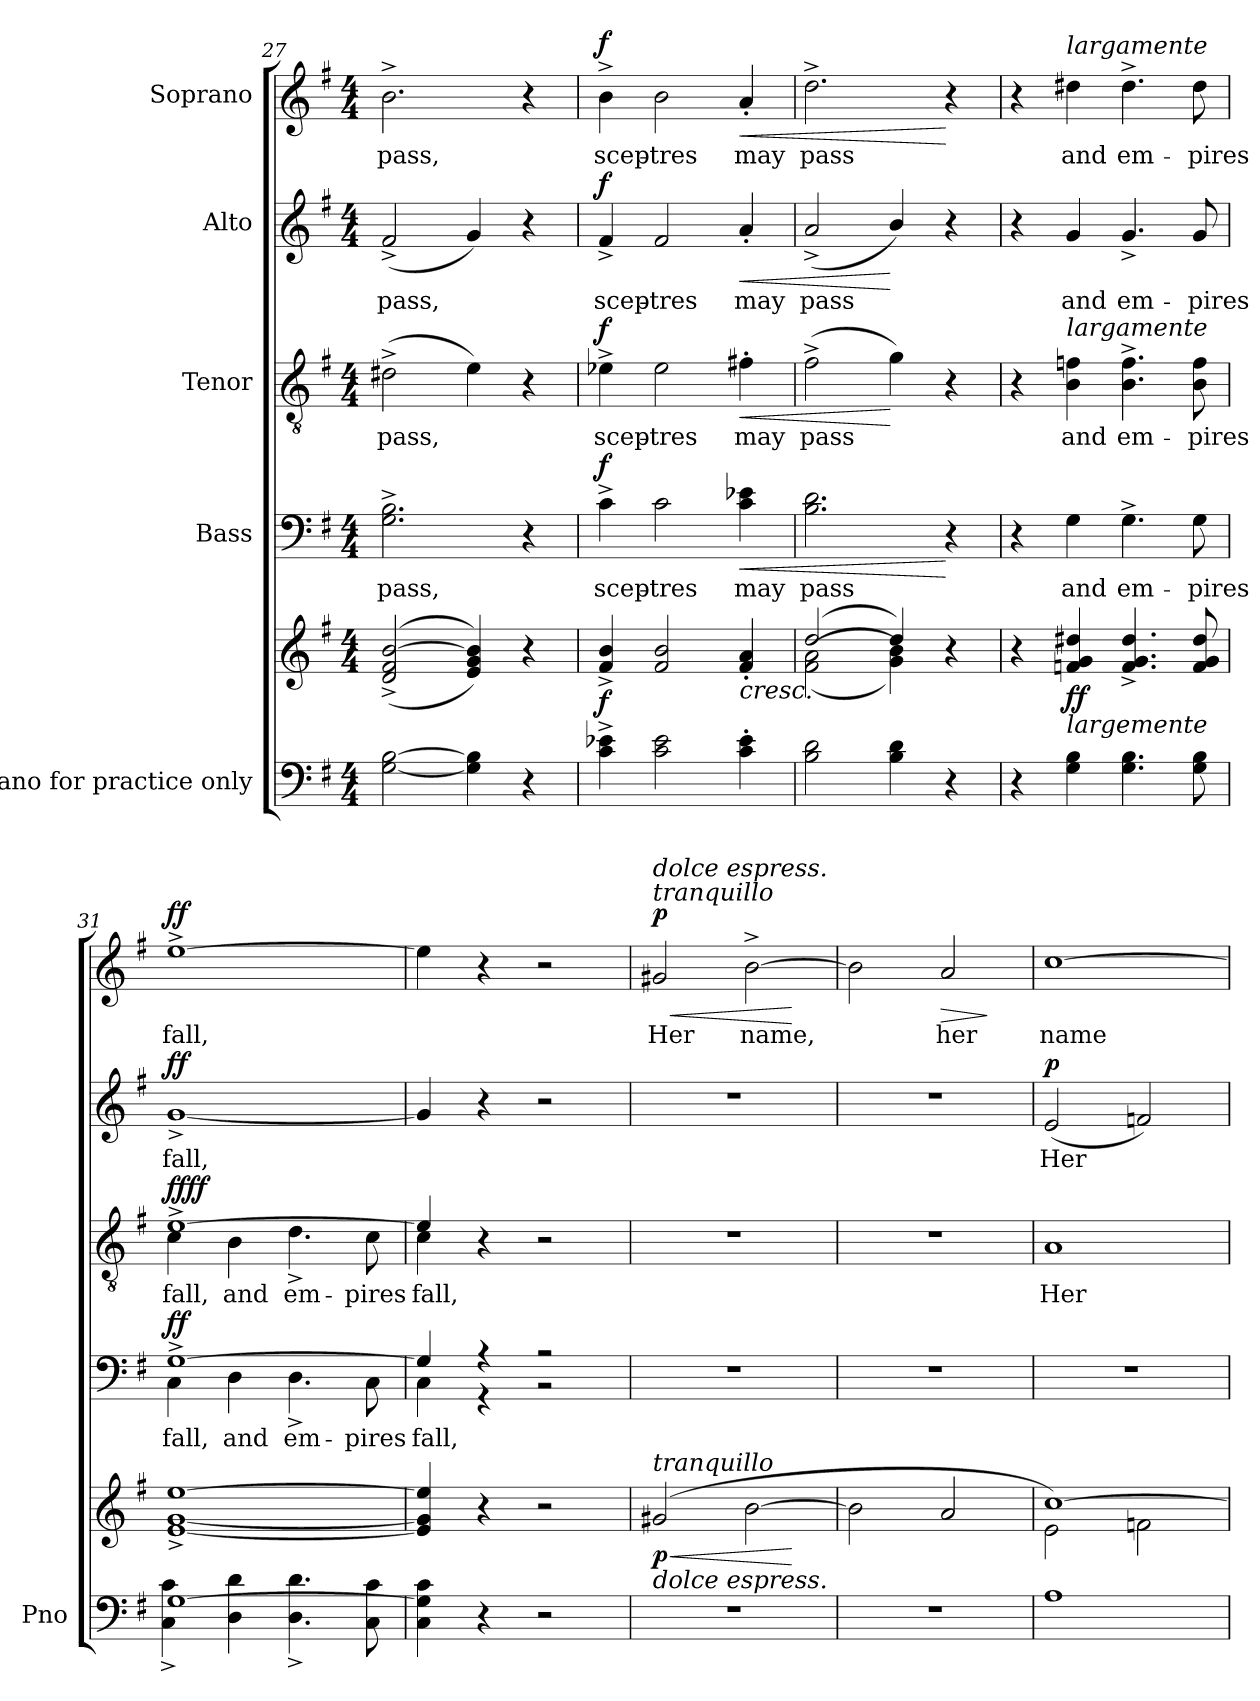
**kern	**kern	**dynam	**kern	**text	**dynam	**kern	**text	**dynam	**kern	**text	**dynam	**kern	**text	**dynam
*part5	*part5	*part5	*part4	*part4	*part4	*part3	*part3	*part3	*part2	*part2	*part2	*part1	*part1	*part1
*staff6	*staff5	*staff5/6	*staff4	*staff4	*staff4	*staff3	*staff3	*staff3	*staff2	*staff2	*staff2	*staff1	*staff1	*staff1
*I"Piano for practice only	*	*	*I"Bass	*	*	*I"Tenor	*	*	*I"Alto	*	*	*I"Soprano	*	*
*I'Pno	*	*	*	*	*	*	*	*	*	*	*	*	*	*
*clefF4	*clefG2	*	*clefF4	*	*	*clefGv2	*	*	*clefG2	*	*	*clefG2	*	*
*k[f#]	*k[f#]	*	*k[f#]	*	*	*k[f#]	*	*	*k[f#]	*	*	*k[f#]	*	*
*M4/4	*M4/4	*	*M4/4	*	*	*M4/4	*	*	*M4/4	*	*	*M4/4	*	*
=27	=27	=27	=27	=27	=27	=27	=27	=27	=27	=27	=27	=27	=27	=27
!	!	!	!	!LO:LY:b	!	!	!LO:LY:b	!	!	!LO:LY:b	!	!	!LO:LY:b	!
[2G\ [2B\	(<(<2d/^ 2f#/^ [2b/^	.	2.G\^ 2.B\^	pass,	.	(>2d#X^\	pass,	.	(<2f#^/	pass,	.	2.b^\	pass,	.
4G\] 4B\]	4e/ 4g/ 4b/]))	.	.	.	.	4e\)	.	.	4g/)	.	.	.	.	.
4r	4r	.	4r	.	.	4r	.	.	4r	.	.	4r	.	.
=28	=28	=28	=28	=28	=28	=28	=28	=28	=28	=28	=28	=28	=28	=28
!	!	!LO:DY:b	!	!LO:LY:b	!LO:DY:a	!	!LO:LY:b	!LO:DY:a	!	!LO:LY:b	!LO:DY:a	!	!LO:LY:b	!LO:DY:a
4c\^ 4e-X\^	4f#/^ 4b/^	f	4c^\	scep-	f	4e-X^\	scep-	f	4f#^/	scep-	f	4b^\	scep-	f
!	!	!	!	!LO:LY:b	!	!	!LO:LY:b	!	!	!LO:LY:b	!	!	!LO:LY:b	!
2c\ 2e-\	2f#/ 2b/	.	2c\	-tres	.	2e-\	tres	.	2f#/	-tres	.	2b\	-tres	.
!	!	!LO:HP:b	!	!LO:LY:b	!LO:HP:b	!	!LO:LY:b	!LO:HP:b	!	!LO:LY:b	!LO:HP:b	!	!LO:LY:b	!LO:HP:b
4c\' 4e-\'	4f#/' 4a/'	<	4c\ 4e-X\	may	<	4f#X'\	may	<	4a'/	may	<	4a'/	may	<
=29	=29	=29	=29	=29	=29	=29	=29	=29	=29	=29	=29	=29	=29	=29
*	*^	*	*	*	*	*	*	*	*	*	*	*	*	*
!	!	!	!	!	!LO:LY:b	!	!	!LO:LY:b	!	!	!LO:LY:b	!	!	!LO:LY:b	!
2B\ 2d\	(>2dd/	(<(<2f#\ 2a\	.	2.B\ 2.d\	pass	.	(>2f#^\	pass	.	(<2a^/	pass	.	2.dd^\	pass	.
4B\ 4d\	4dd/)	4g\ 4b\))	.	.	.	.	4g\)	.	[	4b/)	.	[	.	.	.
4r	4r	4ryy	.	4r	.	[	4r	.	.	4r	.	.	4r	.	[
*	*v	*v	*	*	*	*	*	*	*	*	*	*	*	*	*
=30	=30	=30	=30	=30	=30	=30	=30	=30	=30	=30	=30	=30	=30	=30
4r	4r	.	4r	.	.	4r	.	.	4r	.	.	4r	.	.
!	!	!	!	!	!	!	!	!	!	!	!	!LO:TX:a:i:t=largamente	!	!
!	!	!	!	!	!	!LO:TX:a:i:t=largamente	!	!	!	!	!	!	!	!
!	!LO:TX:b:i:t=largemente	!	!	!	!	!	!	!	!	!	!	!	!	!
!	!	!LO:DY:b	!	!LO:LY:b	!	!	!LO:LY:b	!	!	!LO:LY:b	!	!	!LO:LY:b	!
4G\ 4B\	4fn/ 4g/ 4dd#X/	ff	4G\	and	.	4B\ 4fn\	and	.	4g/	and	.	4dd#X\	and	.
!	!	!	!	!LO:LY:b	!	!	!LO:LY:b	!	!	!LO:LY:b	!	!	!LO:LY:b	!
4.G\ 4.B\	4.f/^ 4.g/^ 4.dd#/^	.	4.G^\	em-	.	4.B\^ 4.f\^	em-	.	4.g^/	em-	.	4.dd#^\	em-	.
!	!	!	!	!LO:LY:b	!	!	!LO:LY:b	!	!	!LO:LY:b	!	!	!LO:LY:b	!
8G\ 8B\	8f/ 8g/ 8dd#/	.	8G\	-pires	.	8B\ 8f\	-pires	.	8g/	-pires	.	8dd#\	-pires	.
!!LO:LB:g=z
=31	=31	=31	=31	=31	=31	=31	=31	=31	=31	=31	=31	=31	=31	=31
*^	*	*	*	*	*	*	*	*	*	*	*	*	*	*
!	!	!	!	!	!LO:LY:b	!LO:DY:a	!	!LO:LY:b	!LO:DY:a	!	!LO:LY:b	!	!	!LO:LY:b	!
*	*	*	*	*^	*	*	*^	*	*	*	*	*	*	*	*
!	!	!	!	!	!	!	!	!	!	!	!LO:DY:n=1:a	!	!	!LO:DY:a	!	!	!LO:DY:a
[1G	4C\^ 4c\^	[1e^ [1g^ [1ee^	.	[1G^	4C\	fall,	ff	[1e^	4c\	fall,	ff ff	[1g^	fall,	ff	[1ee^	fall,	ff
!	!	!	!	!	!	!LO:LY:b	!	!	!	!LO:LY:b	!	!	!	!	!	!	!
.	4D\ 4d\	.	.	.	4D\	and	.	.	4B\	and	.	.	.	.	.	.	.
!	!	!	!	!	!	!LO:LY:b	!	!	!	!LO:LY:b	!	!	!	!	!	!	!
.	4.D\^ 4.d\^	.	.	.	4.D^\	em-	.	.	4.d^\	em-	.	.	.	.	.	.	.
!	!	!	!	!	!	!LO:LY:b	!	!	!	!LO:LY:b	!	!	!	!	!	!	!
.	8C\ 8c\	.	.	.	8C\	-pires	.	.	8c\	-pires	.	.	.	.	.	.	.
=32	=32	=32	=32	=32	=32	=32	=32	=32	=32	=32	=32	=32	=32	=32	=32	=32	=32
!	!	!	!	!	!	!LO:LY:b	!	!	!	!LO:LY:b	!	!	!	!	!	!	!
*v	*v	*	*	*	*	*	*	*	*	*	*	*	*	*	*	*	*
4C\ 4G\] 4c\	4e/] 4g/] 4ee/]	.	4G/]	4C\	fall,	.	4e/]	4c\	fall,	.	4g/]	.	.	4ee\]	.	.
4r	4r	.	4r	4r	.	.	4r	2.ryy	.	.	4r	.	.	4r	.	.
2r	2r	.	2r	2r	.	.	2r	.	.	.	2r	.	.	2r	.	.
*	*	*	*	*	*	*	*v	*v	*	*	*	*	*	*	*	*
=33	=33	=33	=33	=33	=33	=33	=33	=33	=33	=33	=33	=33	=33	=33	=33
!	!	!	!	!	!	!	!	!	!	!	!	!	!LO:TX:a:i:t=tranquillo	!	!
!	!	!	!	!	!	!	!	!	!	!	!	!	!LO:TX:a:i:t=dolce espress.	!	!
!	!LO:TX:a:i:t=tranquillo	!	!	!	!	!	!	!	!	!	!	!	!	!	!
!	!LO:TX:b:i:t=dolce espress.	!	!	!	!	!	!	!	!	!	!	!	!	!	!
!	!	!LO:HP:b	!	!	!	!	!	!	!	!	!	!	!	!LO:LY:b	!LO:HP:b
!	!	!LO:DY:n=1:b	!	!	!	!	!	!	!	!	!	!	!	!	!LO:DY:n=1:a
*	*	*	*v	*v	*	*	*	*	*	*	*	*	*	*	*
1r	(>2g#X/	< p	1r	.	.	1r	.	.	1r	.	.	2g#X/	Her	< p
!	!	!	!	!	!	!	!	!	!	!	!	!	!LO:LY:b	!
.	[2b\	.	.	.	.	.	.	.	.	.	.	[2b^\	-name,	.
.	.	[	.	.	.	.	.	.	.	.	.	.	.	[
=34	=34	=34	=34	=34	=34	=34	=34	=34	=34	=34	=34	=34	=34	=34
1r	2b\]	.	1r	.	.	1r	.	.	1r	.	.	2b\]	.	.
!	!	!	!	!	!	!	!	!	!	!	!	!	!LO:LY:b	!LO:HP:b
.	2a/	.	.	.	.	.	.	.	.	.	.	2a/	her	>
.	.	[	.	.	.	.	.	.	.	.	.	.	.	]
=35	=35	=35	=35	=35	=35	=35	=35	=35	=35	=35	=35	=35	=35	=35
*	*^	*	*	*	*	*	*	*	*	*	*	*	*	*
!	!	!	!	!	!	!	!	!LO:LY:b	!	!	!LO:LY:b	!LO:DY:a	!	!LO:LY:b	!
1A	[1cc)	2e\	.	1r	.	.	1A	Her	.	(<2e/	Her	p	[1cc	name	.
.	.	2fn\	.	.	.	.	.	.	.	2fn/)	.	.	.	.	.
*	*v	*v	*	*	*	*	*	*	*	*	*	*	*	*	*
=	=	=	=	=	=	=	=	=	=	=	=	=	=	=
*-	*-	*-	*-	*-	*-	*-	*-	*-	*-	*-	*-	*-	*-	*-
